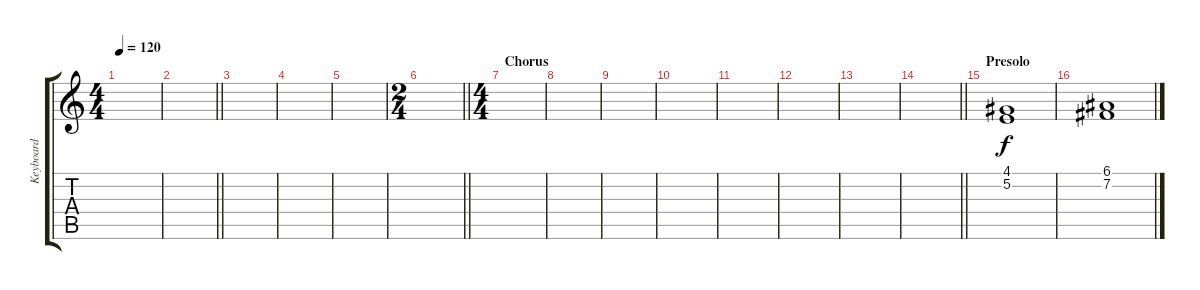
\track ("Keyboard" "Keyboard") {instrument ocarina}
\staff {score tabs}
\tuning (E4 B3 G3 D3 A2 E2) {hide}
\ts (4 4)
\tempo 120
\clef g2
\ks c
|
\barLineRight lightlight
|
|
|
|
\ts (2 4)
\barLineRight lightlight
|
\ts (4 4)
\section ("" "Chorus")
|
|
|
|
|
|
|
\barLineRight lightlight
|
\section ("" "Presolo")
(4.1 5.2).1{dy f} |
(6.1 7.2).1
